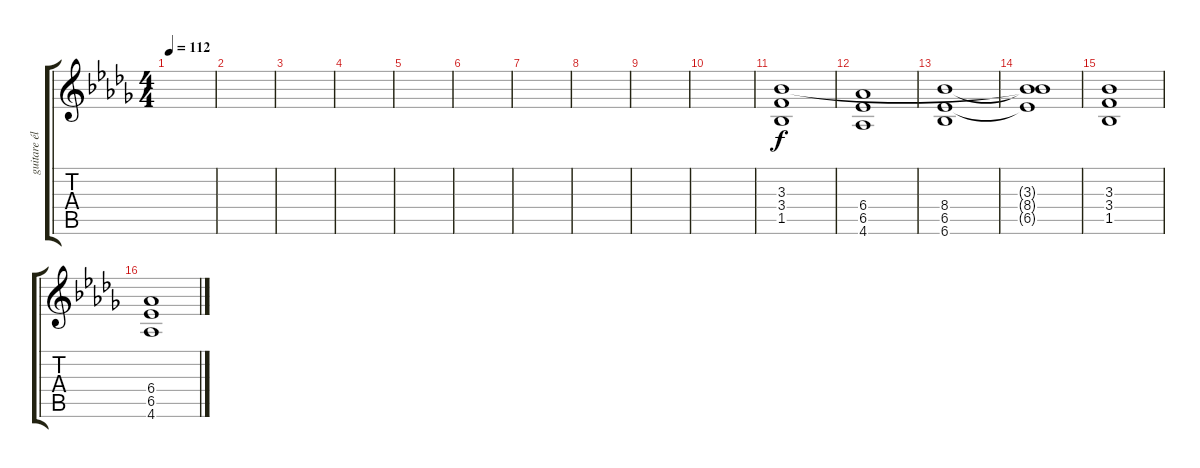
\track ("guitare éléctrique" "guitare él") {instrument overdrivenguitar}
\staff {score tabs}
\tuning (E4 B3 G3 D3 A2 E2) {hide}
\ts (4 4)
\tempo 112
\clef g2
\ks bbminor
|
|
|
|
|
|
|
|
|
|
(3.3 3.4 1.5).1 |
(6.4 6.5 4.6).1 |
(8.4 6.5 6.6).1 |
(3.3{t} 8.4{t} 6.5{t}).1 |
(3.3 3.4 1.5).1 |
(6.4 6.5 4.6).1
